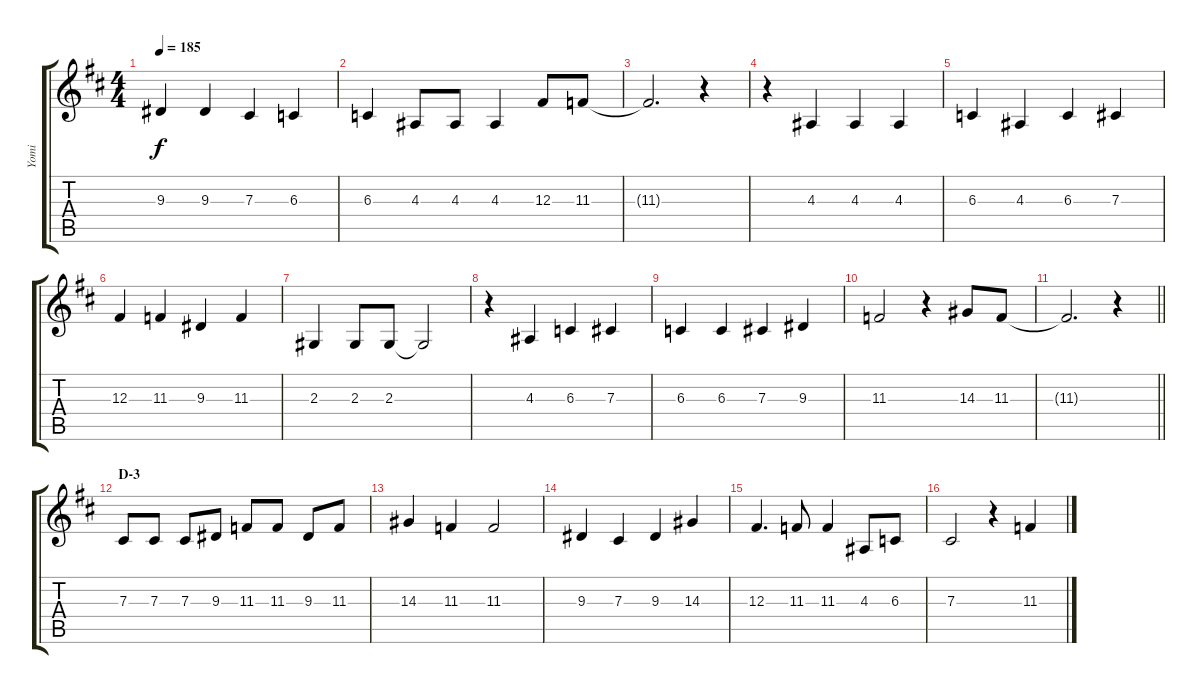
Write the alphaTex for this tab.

\track ("Yomi" "Yomi") {instrument flute}
\staff {score tabs}
\tuning (Eb4 Bb3 Gb3 Db3 Ab2 Eb2) {hide}
\ts (4 4)
\tempo 185
\clef g2
\ks d
9.3.4{dy f} 9.3.4 7.3.4 6.3.4 |
6.3.4 4.3.8 4.3.8 4.3.4 12.3.8 11.3.8 |
11.3{t}.2{d} r.4 |
r.4 4.3.4 4.3.4 4.3.4 |
6.3.4 4.3.4 6.3.4 7.3.4 |
12.3.4 11.3.4 9.3.4 11.3.4 |
2.3.4 2.3.8 2.3.8 2.3{t}.2 |
r.4 4.3.4 6.3.4 7.3.4 |
6.3.4 6.3.4 7.3.4 9.3.4 |
11.3.2 r.4 14.3.8 11.3.8 |
\barLineRight lightlight
11.3{t}.2{d} r.4 |
\section ("" "D-3")
7.3.8 7.3.8 7.3.8 9.3.8 11.3.8 11.3.8 9.3.8 11.3.8 |
14.3.4 11.3.4 11.3.2 |
9.3.4 7.3.4 9.3.4 14.3.4 |
12.3.4{d} 11.3.8 11.3.4 4.3.8 6.3.8 |
7.3.2 r.4 11.3.4
